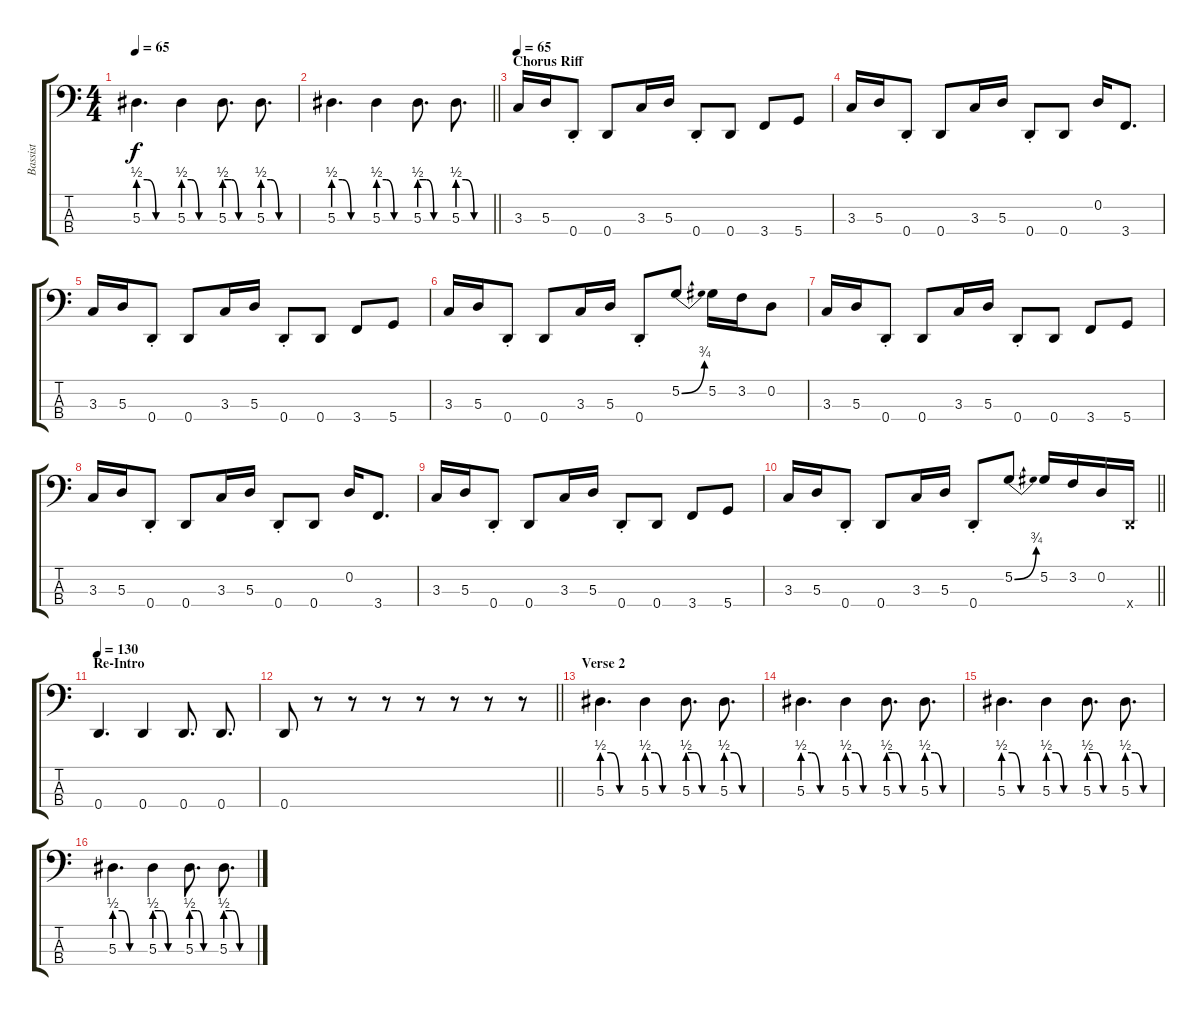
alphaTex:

\track ("Bassist" "Bassist") {instrument electricbassfinger}
\staff {score tabs}
\tuning (G2 D2 A1 D1) {hide}
\ts (4 4)
\tempo 65
\clef f4
\ks c
5.3{be (custom 0 2 15 2 30 0 60 0)}.4{d dy f} 5.3{be (custom 0 2 15 2 30 0 60 0)}.4 5.3{be (custom 0 2 15 2 30 0 60 0)}.8{d} 5.3{be (custom 0 2 15 2 30 0 60 0)}.8{d} |
\barLineRight lightlight
5.3{be (custom 0 2 15 2 30 0 60 0)}.4{d} 5.3{be (custom 0 2 15 2 30 0 60 0)}.4 5.3{be (custom 0 2 15 2 30 0 60 0)}.8{d} 5.3{be (custom 0 2 15 2 30 0 60 0)}.8{d} |
\section ("" "Chorus Riff")
\tempo 65
3.3.16 5.3.16 0.4{st}.8 0.4.8 3.3.16 5.3.16 0.4{st}.8 0.4.8 3.4.8 5.4.8 |
3.3.16 5.3.16 0.4{st}.8 0.4.8 3.3.16 5.3.16 0.4{st}.8 0.4.8 0.2.16 3.4.8{d} |
3.3.16 5.3.16 0.4{st}.8 0.4.8 3.3.16 5.3.16 0.4{st}.8 0.4.8 3.4.8 5.4.8 |
3.3.16 5.3.16 0.4{st}.8 0.4.8 3.3.16 5.3.16 0.4{st}.8 5.2{be (bend 0 0 60 3)}.8 5.2.16 3.2.16 0.2.8 |
3.3.16 5.3.16 0.4{st}.8 0.4.8 3.3.16 5.3.16 0.4{st}.8 0.4.8 3.4.8 5.4.8 |
3.3.16 5.3.16 0.4{st}.8 0.4.8 3.3.16 5.3.16 0.4{st}.8 0.4.8 0.2.16 3.4.8{d} |
3.3.16 5.3.16 0.4{st}.8 0.4.8 3.3.16 5.3.16 0.4{st}.8 0.4.8 3.4.8 5.4.8 |
\barLineRight lightlight
3.3.16 5.3.16 0.4{st}.8 0.4.8 3.3.16 5.3.16 0.4{st}.8 5.2{be (bend 0 0 60 3)}.8 5.2.16 3.2.16 0.2.16 0.4{x}.16 |
\section ("" "Re-Intro")
\tempo 130
0.4.4{d} 0.4.4 0.4.8{d} 0.4.8{d} |
\barLineRight lightlight
0.4.8 r.8 r.8 r.8 r.8 r.8 r.8 r.8 |
\section ("" "Verse 2")
5.3{be (custom 0 2 15 2 30 0 60 0)}.4{d} 5.3{be (custom 0 2 15 2 30 0 60 0)}.4 5.3{be (custom 0 2 15 2 30 0 60 0)}.8{d} 5.3{be (custom 0 2 15 2 30 0 60 0)}.8{d} |
5.3{be (custom 0 2 15 2 30 0 60 0)}.4{d} 5.3{be (custom 0 2 15 2 30 0 60 0)}.4 5.3{be (custom 0 2 15 2 30 0 60 0)}.8{d} 5.3{be (custom 0 2 15 2 30 0 60 0)}.8{d} |
5.3{be (custom 0 2 15 2 30 0 60 0)}.4{d} 5.3{be (custom 0 2 15 2 30 0 60 0)}.4 5.3{be (custom 0 2 15 2 30 0 60 0)}.8{d} 5.3{be (custom 0 2 15 2 30 0 60 0)}.8{d} |
5.3{be (custom 0 2 15 2 30 0 60 0)}.4{d} 5.3{be (custom 0 2 15 2 30 0 60 0)}.4 5.3{be (custom 0 2 15 2 30 0 60 0)}.8{d} 5.3{be (custom 0 2 15 2 30 0 60 0)}.8{d}
